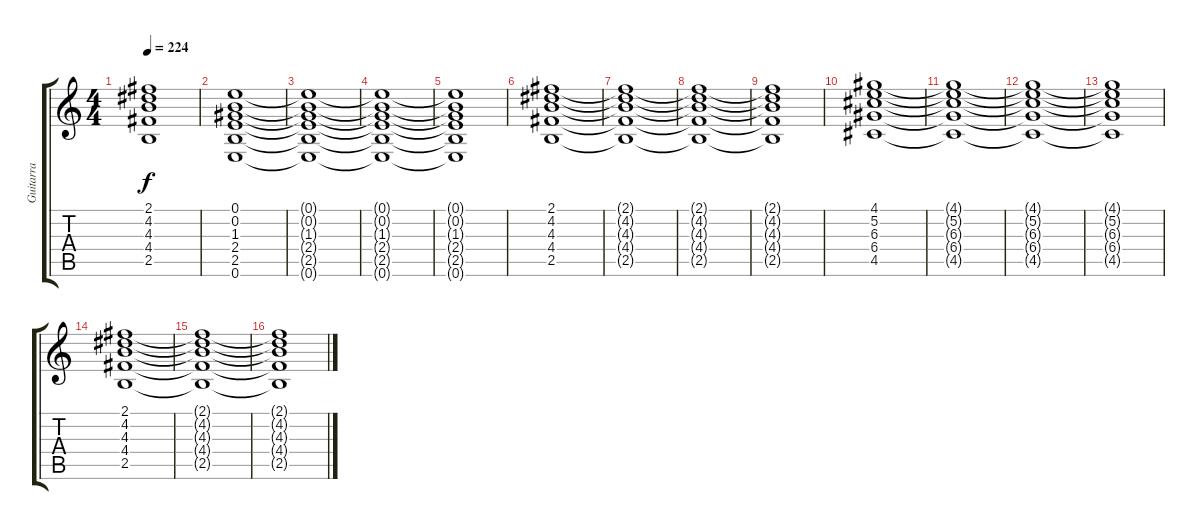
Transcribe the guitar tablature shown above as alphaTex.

\track ("Guitarra" "Guitarra") {instrument overdrivenguitar}
\staff {score tabs}
\tuning (E4 B3 G3 D3 A2 E2) {hide}
\ts (4 4)
\tempo 224
\clef g2
\ks c
(2.1{t} 4.2{t} 4.3{t} 4.4{t} 2.5{t}).1{dy f} |
(0.1 0.2 1.3 2.4 2.5 0.6).1{volume 9} |
(0.1{t} 0.2{t} 1.3{t} 2.4{t} 2.5{t} 0.6{t}).1 |
(0.1{t} 0.2{t} 1.3{t} 2.4{t} 2.5{t} 0.6{t}).1 |
(0.1{t} 0.2{t} 1.3{t} 2.4{t} 2.5{t} 0.6{t}).1 |
(2.1 4.2 4.3 4.4 2.5).1 |
(2.1{t} 4.2{t} 4.3{t} 4.4{t} 2.5{t}).1 |
(2.1{t} 4.2{t} 4.3{t} 4.4{t} 2.5{t}).1 |
(2.1{t} 4.2{t} 4.3{t} 4.4{t} 2.5{t}).1 |
(4.1 5.2 6.3 6.4 4.5).1 |
(4.1{t} 5.2{t} 6.3{t} 6.4{t} 4.5{t}).1 |
(4.1{t} 5.2{t} 6.3{t} 6.4{t} 4.5{t}).1 |
(4.1{t} 5.2{t} 6.3{t} 6.4{t} 4.5{t}).1 |
(2.1 4.2 4.3 4.4 2.5).1 |
(2.1{t} 4.2{t} 4.3{t} 4.4{t} 2.5{t}).1 |
(2.1{t} 4.2{t} 4.3{t} 4.4{t} 2.5{t}).1
